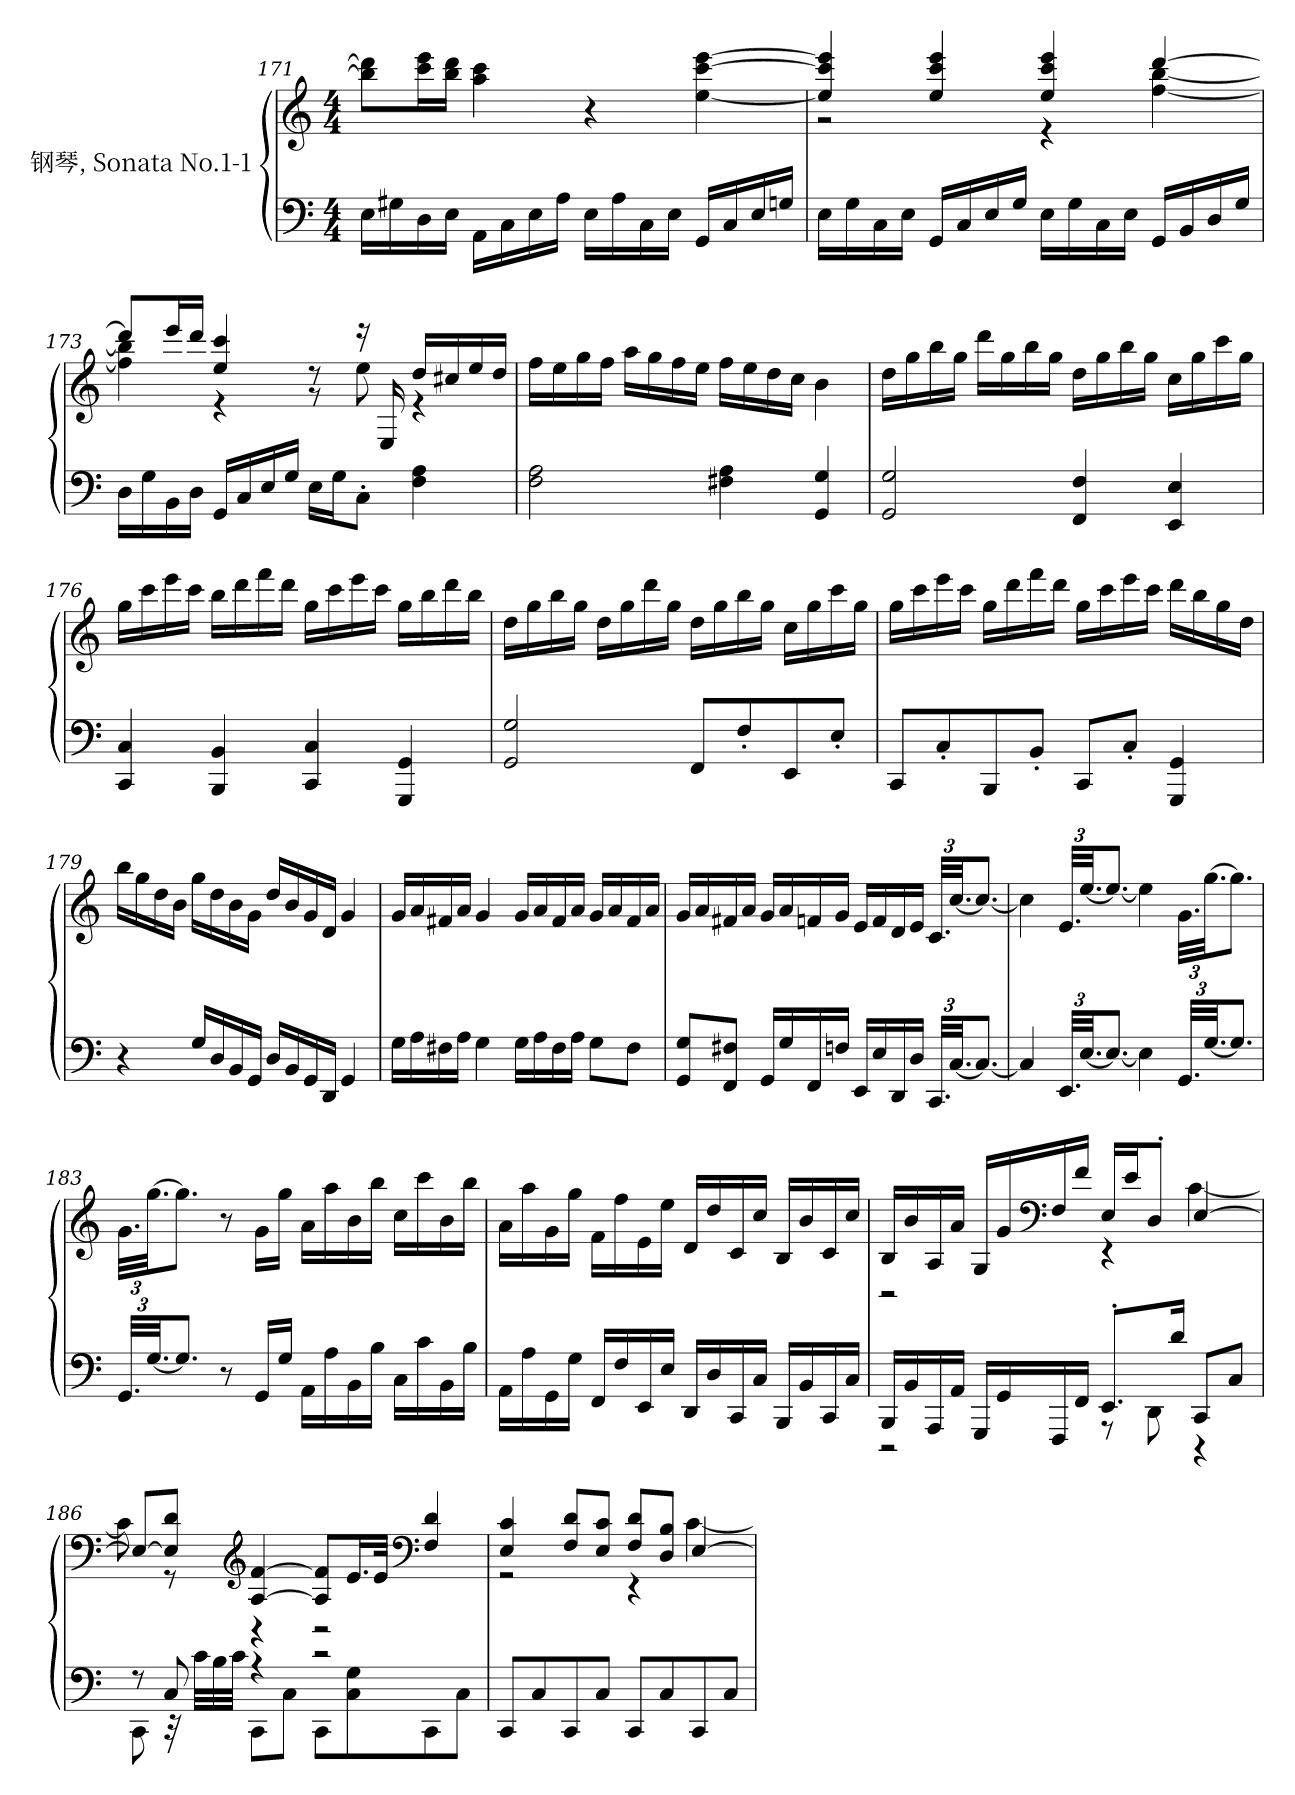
**kern	**kern
*part1	*part1
*staff2	*staff1
*I"钢琴, Sonata No.1-1	*
*clefF4	*clefG2
*k[]	*k[]
*M4/4	*M4/4
=171	=171
16E\LL	8bb\] 8ddd\]L
16G#X\	.
16D\	16ccc\ 16eee\L
16E\JJ	16bb\ 16ddd\JJ
16AA\LL	4aa\ 4ccc\
16C\	.
16E\	.
16A\JJ	.
16E\LL	4r
16A\	.
16C\	.
16E\JJ	.
*	*MM137
16GG/LL	[4ee\ [4ccc\ [4eee\
16C/	.
16E/	.
16Gn/JJ	.
!!LO:LB:g=z
=172	=172
*	*^
16E\LL	4ee/] 4ccc/] 4eee/]	2r
16G\	.	.
16C\	.	.
16E\JJ	.	.
16GG/LL	4ee/ 4ccc/ 4eee/	.
16C/	.	.
16E/	.	.
16G/JJ	.	.
16E\LL	4ee/ 4ccc/ 4eee/	4r
16G\	.	.
16C\	.	.
16E\JJ	.	.
16GG/LL	[4ddd/	[4ff\ [4bb\
16BB/	.	.
16D/	.	.
16G/JJ	.	.
=173	=173	=173
16D\LL	8ddd/L]	4ff\] 4bb\]
16G\	.	.
16BB\	16eee/L	.
16D\JJ	16ddd/JJ	.
16GG/LL	4ee/ 4ccc/	4r
16C/	.	.
16E/	.	.
16G/JJ	.	.
16E\LL	8r	8r
16G\J	.	.
8C'\J	16r	8ee\
.	16E/	.
4F\ 4A\	16dd/LL	4r
.	16cc#X/	.
.	16ee/	.
.	16dd/JJ	.
*	*v	*v
=174	=174
2F\ 2A\	16ff\LL
.	16ee\
.	16gg\
.	16ff\JJ
.	16aa\LL
.	16gg\
.	16ff\
.	16ee\JJ
4F#X\ 4A\	16ff\LL
.	16ee\
.	16dd\
.	16cc\JJ
4GG/ 4G/	4b\
!!LO:LB:g=z
=175	=175
2GG/ 2G/	16dd\LL
.	16gg\
.	16bb\
.	16gg\JJ
.	16ddd\LL
.	16gg\
.	16bb\
.	16gg\JJ
4FF/ 4F/	16dd\LL
.	16gg\
.	16bb\
.	16gg\JJ
4EE/ 4E/	16cc\LL
.	16gg\
.	16ccc\
.	16gg\JJ
=176	=176
4CC/ 4C/	16gg\LL
.	16ccc\
.	16eee\
.	16ccc\JJ
4BBB/ 4BB/	16bb\LL
.	16ddd\
.	16fff\
.	16ddd\JJ
4CC/ 4C/	16gg\LL
.	16ccc\
.	16eee\
.	16ccc\JJ
4GGG/ 4GG/	16gg\LL
.	16bb\
.	16ddd\
.	16bb\JJ
!!LO:LB:g=z
=177	=177
2GG/ 2G/	16dd\LL
.	16gg\
.	16bb\
.	16gg\JJ
.	16dd\LL
.	16gg\
.	16ddd\
.	16gg\JJ
8FF/L	16dd\LL
.	16gg\
8F'/	16bb\
.	16gg\JJ
8EE/	16cc\LL
.	16gg\
8E'/J	16ccc\
.	16gg\JJ
=178	=178
8CC/L	16gg\LL
.	16ccc\
8C'/	16eee\
.	16ccc\JJ
8BBB/	16gg\LL
.	16ddd\
8BB'/J	16fff\
.	16ddd\JJ
8CC/L	16gg\LL
.	16ccc\
8C'/J	16eee\
.	16ccc\JJ
4GGG/ 4GG/	16ddd\LL
.	16bb\
.	16gg\
.	16dd\JJ
!!LO:LB:g=z
=179	=179
4r	16bb\LL
.	16gg\
.	16dd\
.	16b\JJ
16G/LL	16gg\LL
16D/	16dd\
16BB/	16b\
16GG/JJ	16g\JJ
16D/LL	16dd/LL
16BB/	16b/
16GG/	16g/
16DD/JJ	16d/JJ
4GG/	4g/
=180	=180
16G\LL	16g/LL
16A\	16a/
16F#X\	16f#X/
16A\JJ	16a/JJ
4G\	4g/
16G\LL	16g/LL
16A\	16a/
16F#\	16f#/
16A\JJ	16a/JJ
8G\L	16g/LL
.	16a/
8F#\J	16f#/
.	16a/JJ
=181	=181
8GG/ 8G/L	16g/LL
.	16a/
8FF/ 8F#X/J	16f#X/
.	16a/JJ
16GG/LL	16g/LL
16G/	16a/
16FF/	16fn/
16Fn/JJ	16g/JJ
16EE/LL	16e/LL
16E/	16f/
16DD/	16d/
16D/JJ	16e/JJ
*Xbrackettup	*Xbrackettup
*	*MM141
48.CC/LLL	48.c/LLL
[48.C/JJ	[48.cc/JJ
8.C/J_	8.cc/J_
!!LO:PB:g=z
=182	=182
4C/]	4cc\]
*	*MM145
48.EE/LLL	48.e/LLL
[48.E/JJ	[48.ee/JJ
8.E/J_	8.ee/J_
4E\]	4ee\]
48.GG/LLL	48.g\LLL
[48.G/JJ	[48.gg\JJ
8.G/J]	8.gg\J]
=183	=183
48.GG/LLL	48.g\LLL
[48.G/JJ	[48.gg\JJ
8.G/J]	8.gg\J]
8r	8r
16GG/LL	16g\LL
16G/JJ	16gg\JJ
16AA\LL	16a\LL
16A\	16aa\
16BB\	16b\
16B\JJ	16bb\JJ
16C\LL	16cc\LL
16c\	16ccc\
16BB\	16b\
16B\JJ	16bb\JJ
=184	=184
16AA\LL	16a\LL
16A\	16aa\
16GG\	16g\
16G\JJ	16gg\JJ
16FF/LL	16f\LL
16F/	16ff\
16EE/	16e\
16E/JJ	16ee\JJ
16DD/LL	16d/LL
16D/	16dd/
16CC/	16c/
16C/JJ	16cc/JJ
16BBB/LL	16B/LL
16BB/	16b/
16CC/	16c/
16C/JJ	16cc/JJ
!!LO:LB:g=z
=185	=185
*^	*^
16BBB/LL	2r	16B/LL	2r
16BB/	.	16b/	.
16AAA/	.	16A/	.
16AA/JJ	.	16a/JJ	.
16GGG/LL	.	16G/LL	.
16GG/	.	16g/	.
*	*	*clefF4	*
16FFF/	.	16F/	.
16FF/JJ	.	16f/JJ	.
8.EE'/L	8r	16E/LL	4r
.	.	16e/J	.
.	8DD\	8D'/J	.
16d/Jk	.	.	.
*	*	*MM145	*
8CC/L	4r	[4E/	[4c\
8C/J	.	.	.
=186	=186	=186	=186
8r	8CC\	8E/L_	8c\]
8C/	32r	8E/] 8d/J	8r
.	32c\LLL	.	.
.	32B\	.	.
.	32c\JJJ	.	.
*	*	*clefG2	*
4r	8CC\L	[4A/ [4f/	4r
.	8C\J	.	.
2r	8CC\L	8A/] 8f/]L	2r
.	8C\ 8G\	16.e/L	.
.	.	32e/JJk	.
*	*	*clefF4	*
.	8CC\	4F/ 4d/	.
.	8C\J	.	.
*v	*v	*	*
=187	=187	=187
8CC/L	4E/ 4c/	2r
8C/	.	.
8CC/	8F/ 8d/L	.
8C/J	8E/ 8c/J	.
8CC/L	8F/ 8d/L	4r
8C/	8D/ 8B/J	.
8CC/	[4E/	[4c\
8C/J	.	.
*	*v	*v
=	=
*-	*-
